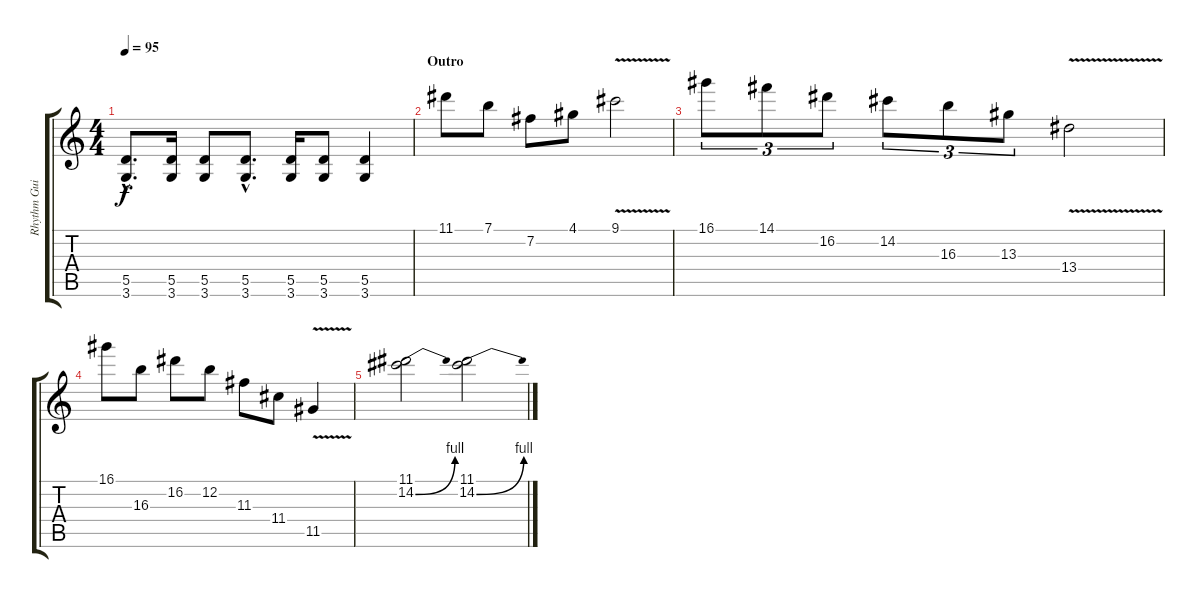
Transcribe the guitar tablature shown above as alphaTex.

\track ("Rhythm Guitar" "Rhythm Gui") {instrument distortionguitar}
\staff {score tabs}
\tuning (E4 B3 G3 D3 A2 E2) {hide}
\ts (4 4)
\tempo 95
\clef g2
\ks c
(5.5{hac} 3.6{hac}).8{d dy f} (5.5 3.6).16 (5.5 3.6).8 (5.5{hac} 3.6{hac}).8{d} (5.5 3.6).16 (5.5 3.6).8 (5.5 3.6).4 |
\section ("" "Outro")
11.1.8 7.1.8 7.2.8 4.1.8 9.1{v}.2 |
16.1.8{tu (3 2)} 14.1.8{tu (3 2)} 16.2.8{tu (3 2)} 14.2.8{tu (3 2)} 16.3.8{tu (3 2)} 13.3.8{tu (3 2)} 13.4{v}.2 |
16.1.8 16.3.8 16.2.8 12.2.8 11.3.8 11.4.8 11.5{v}.4 |
(11.1 14.2{be (bend 0 0 60 4)}).2 (11.1 14.2{be (bend 0 0 60 4)}).2
